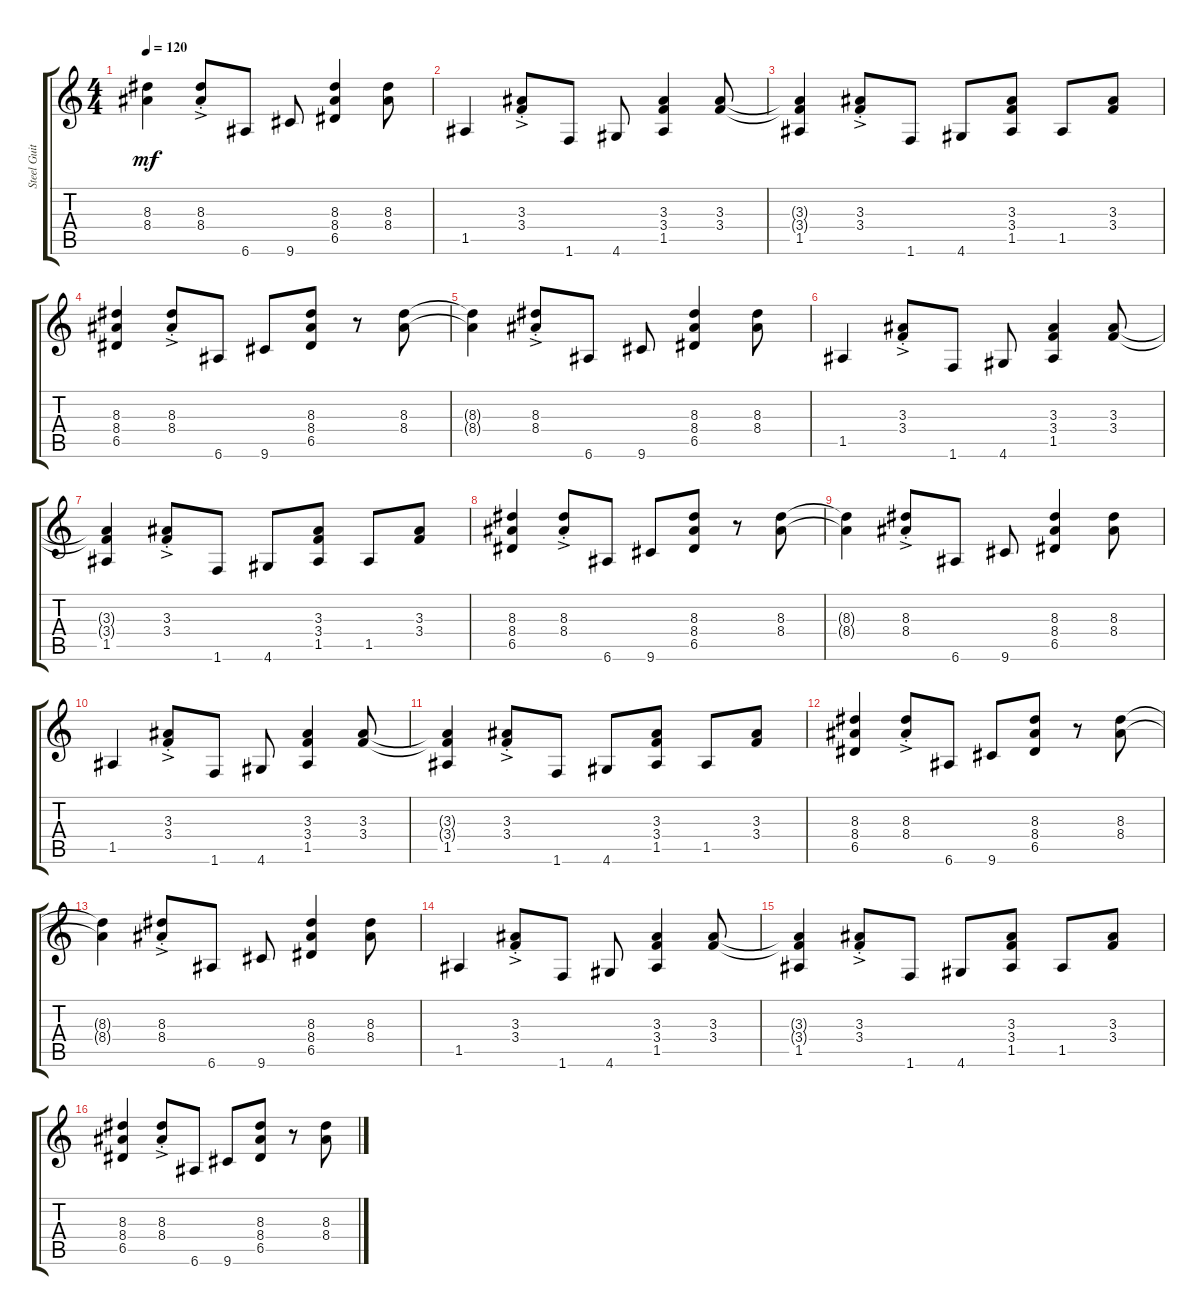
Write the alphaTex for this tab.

\track ("Steel Guitar" "Steel Guit") {instrument acousticguitarsteel}
\staff {score tabs}
\tuning (E4 B3 G3 D3 A2 E2) {hide}
\ts (4 4)
\tempo 120
\clef g2
\ks c
(8.3{t} 8.4{t}).4{dy mf} (8.3{ac st} 8.4).8 6.6.8 9.6.8 (8.3 8.4 6.5).4 (8.3 8.4).8 |
1.5.4 (3.3{ac st} 3.4).8 1.6.8 4.6.8 (3.3 3.4 1.5).4 (3.3 3.4).8 |
(3.3{t} 3.4{t} 1.5).4 (3.3{ac st} 3.4{ac st}).8 1.6.8 4.6.8 (3.3 3.4 1.5).8 1.5.8 (3.3 3.4).8 |
(8.3 8.4 6.5).4 (8.3{ac st} 8.4).8 6.6.8 9.6.8 (8.3 8.4 6.5).8 r.8 (8.3 8.4).8 |
(8.3{t} 8.4{t}).4 (8.3{ac st} 8.4).8 6.6.8 9.6.8 (8.3 8.4 6.5).4 (8.3 8.4).8 |
1.5.4 (3.3{ac st} 3.4).8 1.6.8 4.6.8 (3.3 3.4 1.5).4 (3.3 3.4).8 |
(3.3{t} 3.4{t} 1.5).4 (3.3{ac st} 3.4{ac st}).8 1.6.8 4.6.8 (3.3 3.4 1.5).8 1.5.8 (3.3 3.4).8 |
(8.3 8.4 6.5).4 (8.3{ac st} 8.4).8 6.6.8 9.6.8 (8.3 8.4 6.5).8 r.8 (8.3 8.4).8 |
(8.3{t} 8.4{t}).4 (8.3{ac st} 8.4).8 6.6.8 9.6.8 (8.3 8.4 6.5).4 (8.3 8.4).8 |
1.5.4 (3.3{ac st} 3.4).8 1.6.8 4.6.8 (3.3 3.4 1.5).4 (3.3 3.4).8 |
(3.3{t} 3.4{t} 1.5).4 (3.3{ac st} 3.4{ac st}).8 1.6.8 4.6.8 (3.3 3.4 1.5).8 1.5.8 (3.3 3.4).8 |
(8.3 8.4 6.5).4 (8.3{ac st} 8.4).8 6.6.8 9.6.8 (8.3 8.4 6.5).8 r.8 (8.3 8.4).8 |
(8.3{t} 8.4{t}).4 (8.3{ac st} 8.4).8 6.6.8 9.6.8 (8.3 8.4 6.5).4 (8.3 8.4).8 |
1.5.4 (3.3{ac st} 3.4).8 1.6.8 4.6.8 (3.3 3.4 1.5).4 (3.3 3.4).8 |
(3.3{t} 3.4{t} 1.5).4 (3.3{ac st} 3.4{ac st}).8 1.6.8 4.6.8 (3.3 3.4 1.5).8 1.5.8 (3.3 3.4).8 |
(8.3 8.4 6.5).4 (8.3{ac st} 8.4).8 6.6.8 9.6.8 (8.3 8.4 6.5).8 r.8 (8.3 8.4).8
